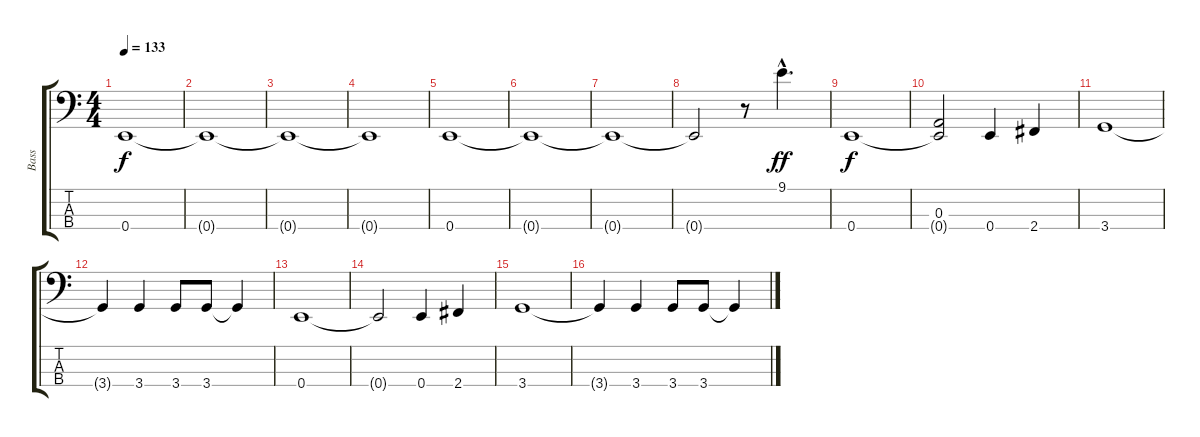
\track ("Bass" "Bass") {instrument electricbassfinger}
\staff {score tabs}
\tuning (G2 D2 A1 E1) {hide}
\ts (4 4)
\tempo 133
\clef f4
\ks c
0.4.1{dy f} |
0.4{t}.1 |
0.4{t}.1 |
0.4{t}.1 |
0.4.1 |
0.4{t}.1 |
0.4{t}.1 |
0.4{t}.2 r.8 9.1{hac}.4{d dy ff} |
0.4.1{dy f} |
(0.3 0.4{t}).2 0.4.4 2.4.4 |
3.4.1 |
3.4{t}.4 3.4.4 3.4.8 3.4.8 3.4{t}.4 |
0.4.1 |
0.4{t}.2 0.4.4 2.4.4 |
3.4.1 |
3.4{t}.4 3.4.4 3.4.8 3.4.8 3.4{t}.4
